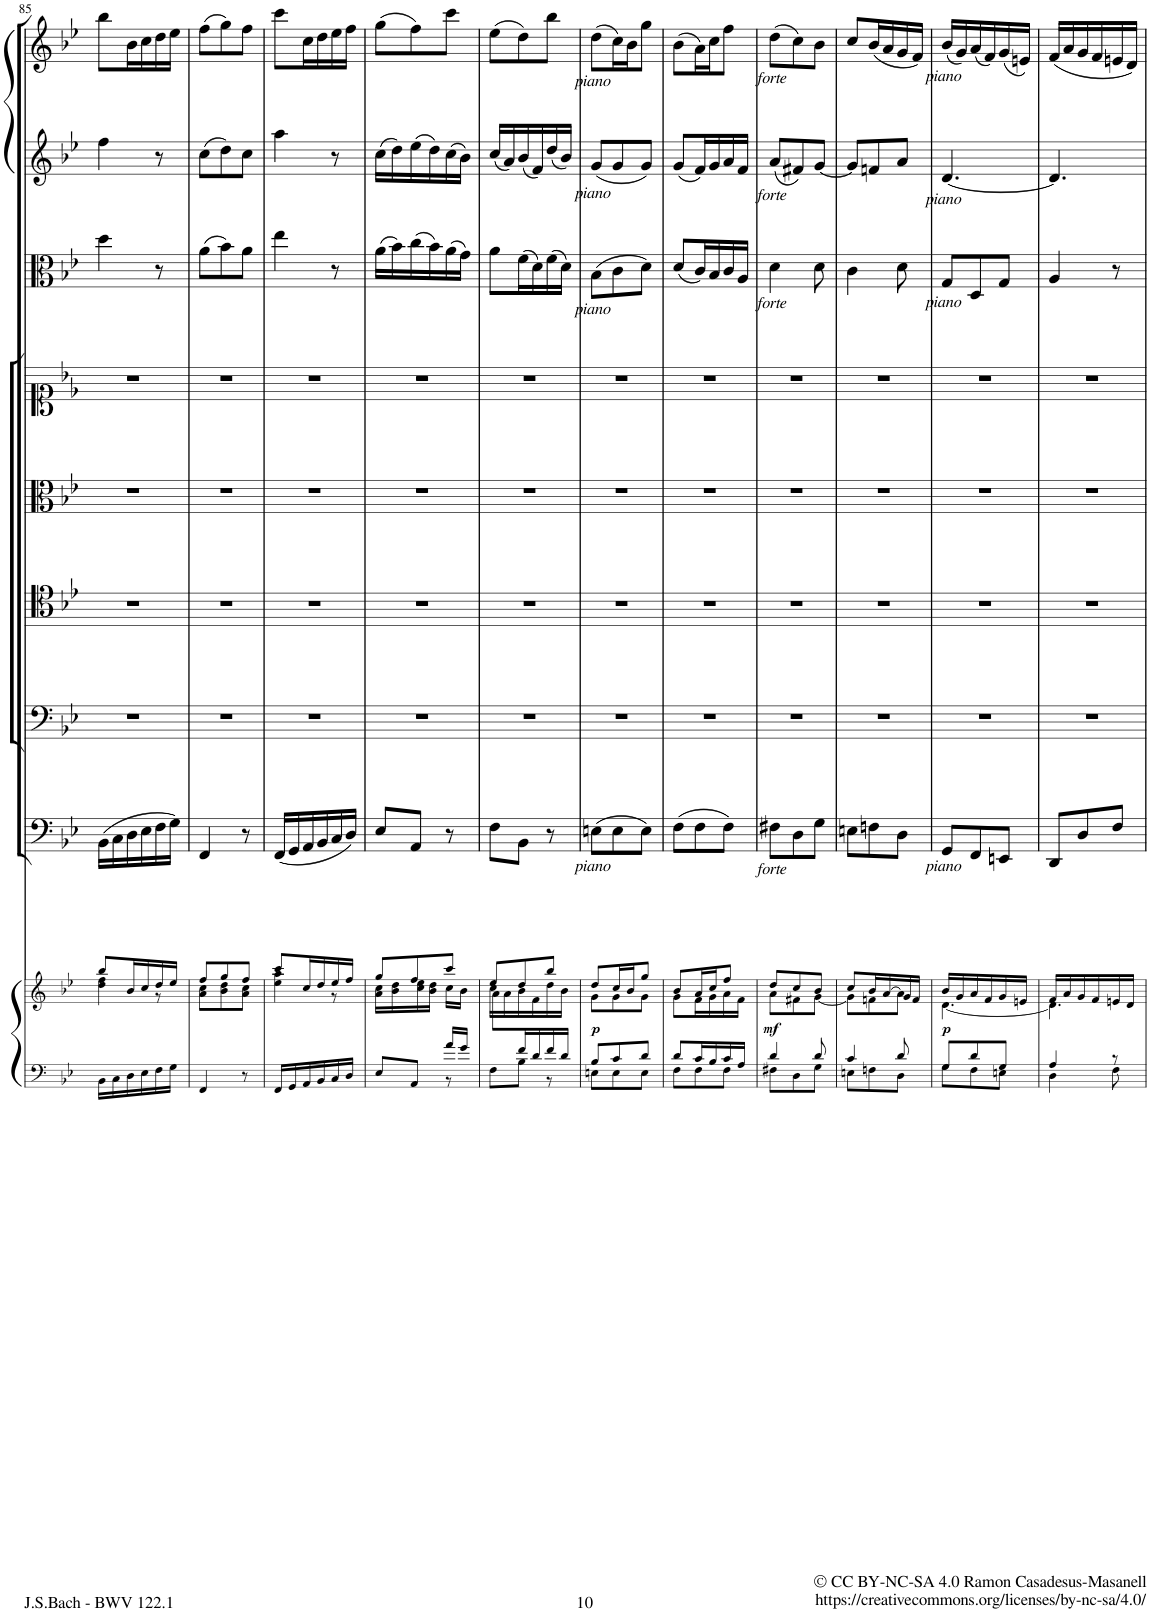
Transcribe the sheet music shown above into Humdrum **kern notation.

**kern	**kern	**dynam	**kern	**dynam	**kern	**kern	**kern	**kern	**kern	**dynam	**kern	**dynam	**kern	**dynam
*part9	*part9	*part9	*part8	*part8	*part7	*part6	*part5	*part4	*part3	*part3	*part2	*part2	*part1	*part1
*staff10	*staff9	*staff9/10	*staff8	*staff8	*staff7	*staff6	*staff5	*staff4	*staff3	*staff3	*staff2	*staff2	*staff1	*staff1
*I"Piano reduction	*	*	*I"Continuo	*	*I"Basso	*I"Tenore	*I"Alto	*I"Soprano	*I"Taille Viola	*	*I"Oboe II Violino II	*	*I"Oboe I Violino I	*
*I'Pno	*	*	*	*	*	*	*	*	*I'Vla	*	*I'Ob	*	*I'Ob	*
!!LO:PB:g=z
*clefF4	*clefG2	*	*clefF4	*	*clefF4	*clefC4	*clefC3	*clefC1	*clefC3	*	*clefG2	*	*clefG2	*
*k[b-e-]	*k[b-e-]	*	*k[b-e-]	*	*k[b-e-]	*k[b-e-]	*k[b-e-]	*k[b-e-]	*k[b-e-]	*	*k[b-e-]	*	*k[b-e-]	*
*M3/8	*M3/8	*	*M3/8	*	*M3/8	*M3/8	*M3/8	*M3/8	*M3/8	*	*M3/8	*	*M3/8	*
=85	=85	=85	=85	=85	=85	=85	=85	=85	=85	=85	=85	=85	=85	=85
*	*^	*	*	*	*	*	*	*	*	*	*	*	*	*
16BB-\LL	8bb-/L	4dd\ 4ff\	.	(16BB-\LL	.	4.r	4.r	4.r	4.r	4dd\	.	4ff\	.	8bb-\L	.
16C\	.	.	.	16C\	.	.	.	.	.	.	.	.	.	.	.
16D\	16b-/L	.	.	16D\	.	.	.	.	.	.	.	.	.	16b-\L	.
16E-\	16cc/	.	.	16E-\	.	.	.	.	.	.	.	.	.	16cc\	.
16F\	16dd/	8r	.	16F\	.	.	.	.	.	8r	.	8r	.	16dd\	.
16G\JJ	16ee-/JJ	.	.	16G\JJ)	.	.	.	.	.	.	.	.	.	16ee-\JJ	.
=86	=86	=86	=86	=86	=86	=86	=86	=86	=86	=86	=86	=86	=86	=86	=86
4FF/	8ff/L	8a\ 8cc\L	.	4FF/	.	4.r	4.r	4.r	4.r	(8a\L	.	(8cc\L	.	(8ff\L	.
.	8gg/	8b-\ 8dd\	.	.	.	.	.	.	.	8b-\)	.	8dd\)	.	8gg\)	.
8r	8ff/J	8a\ 8cc\J	.	8r	.	.	.	.	.	8a\J	.	8cc\J	.	8ff\J	.
=87	=87	=87	=87	=87	=87	=87	=87	=87	=87	=87	=87	=87	=87	=87	=87
16FF/LL	8ccc/L	4ee-\ 4aa\	.	(16FF/LL	.	4.r	4.r	4.r	4.r	4ee-\	.	4aa\	.	8ccc\L	.
16GG/	.	.	.	16GG/	.	.	.	.	.	.	.	.	.	.	.
16AA/	16cc/L	.	.	16AA/	.	.	.	.	.	.	.	.	.	16cc\L	.
16BB-/	16dd/	.	.	16BB-/	.	.	.	.	.	.	.	.	.	16dd\	.
16C/	16ee-/	8r	.	16C/	.	.	.	.	.	8r	.	8r	.	16ee-\	.
16D/JJ	16ff/JJ	.	.	16D/JJ)	.	.	.	.	.	.	.	.	.	16ff\JJ	.
=88	=88	=88	=88	=88	=88	=88	=88	=88	=88	=88	=88	=88	=88	=88	=88
*^	*	*	*	*	*	*	*	*	*	*	*	*	*	*	*
4ryy	8E-/L	8gg/L	16a\ 16cc\LL	.	8E-/L	.	4.r	4.r	4.r	4.r	(16a\LL	.	(16cc\LL	.	(8gg\L	.
.	.	.	16b-\ 16dd\	.	.	.	.	.	.	.	16b-\)	.	16dd\)	.	.	.
.	8AA/J	8ff/	16cc\ 16ee-\	.	8AA/J	.	.	.	.	.	(16cc\	.	(16ee-\	.	8ff\)	.
.	.	.	16b-\ 16dd\JJ	.	.	.	.	.	.	.	16b-\)	.	16dd\)	.	.	.
16a/LL	8r	8ccc/J	16cc\LL	.	8r	.	.	.	.	.	(16a\	.	(16cc\	.	8ccc\J	.
16g/JJ	.	.	16b-\JJ	.	.	.	.	.	.	.	16g\JJ)	.	16b-\JJ)	.	.	.
=89	=89	=89	=89	=89	=89	=89	=89	=89	=89	=89	=89	=89	=89	=89	=89	=89
*	*	*	*^	*	*	*	*	*	*	*	*	*	*	*	*	*
8ryy	8F\L	8ee-/L	16cc\LL	8a\L	.	8F\L	.	4.r	4.r	4.r	4.r	8a\L	.	(16cc/LL	.	(8ee-\L	.
.	.	.	16a\	.	.	.	.	.	.	.	.	.	.	16a/)	.	.	.
16f/L	8B-\J	8dd/	16b-\	4ryy	.	8BB-\J	.	.	.	.	.	(16f\L	.	(16b-/	.	8dd\)	.
16d/	.	.	16f\	.	.	.	.	.	.	.	.	16d\)	.	16f/)	.	.	.
16f/	8r	8bb-/J	16dd\	.	.	8r	.	.	.	.	.	(16f\	.	(16dd/	.	8bb-\J	.
16d/JJ	.	.	16b-\JJ	.	.	.	.	.	.	.	.	16d\JJ)	.	16b-/JJ)	.	.	.
*	*	*	*v	*v	*	*	*	*	*	*	*	*	*	*	*	*	*
=90	=90	=90	=90	=90	=90	=90	=90	=90	=90	=90	=90	=90	=90	=90	=90	=90
!	!	!	!	!LO:DY:b	!	!LO:DY:b	!	!	!	!	!	!LO:DY:b	!	!LO:DY:b	!	!LO:DY:b
8B-/L	8En\L	8dd/L	8g\L	p	(8En\L	other-dynamics	4.r	4.r	4.r	4.r	(8B-\L	other-dynamics	(8g/L	other-dynamics	(8dd\L	other-dynamics
8c/	8E\	16cc/L	8g\	.	8E\	.	.	.	.	.	8c\	.	8g/	.	16cc\L)	.
.	.	16b-/J	.	.	.	.	.	.	.	.	.	.	.	.	16b-\J	.
8d/J	8E\J	8gg/J	8g\J	.	8E\J)	.	.	.	.	.	8d\J)	.	8g/J)	.	8gg\J	.
=91	=91	=91	=91	=91	=91	=91	=91	=91	=91	=91	=91	=91	=91	=91	=91	=91
8d/L	8F\L	8b-/L	8g\L	.	(8F\L	.	4.r	4.r	4.r	4.r	(8d/L	.	(8g/L	.	(8b-\L	.
16c/L	8F\	16a/L	16f\L	.	8F\	.	.	.	.	.	16c/L)	.	16f/L)	.	16a\L)	.
16B-/	.	16cc/J	16g\	.	.	.	.	.	.	.	16B-/	.	16g/	.	16cc\J	.
16c/	8F\J	8ff/J	16a\	.	8F\J)	.	.	.	.	.	16c/	.	16a/	.	8ff\J	.
16A/JJ	.	.	16f\JJ	.	.	.	.	.	.	.	16A/JJ	.	16f/JJ	.	.	.
=92	=92	=92	=92	=92	=92	=92	=92	=92	=92	=92	=92	=92	=92	=92	=92	=92
!	!	!	!	!LO:DY:b	!	!LO:DY:b	!	!	!	!	!	!LO:DY:b	!	!LO:DY:b	!	!LO:DY:b
4d/	8F#X\L	8dd/L	8a\L	mf	8F#X\L	other-dynamics	4.r	4.r	4.r	4.r	4d\	other-dynamics	(8a/L	other-dynamics	(8dd\L	other-dynamics
.	8D\	8cc/	8f#X\	.	8D\	.	.	.	.	.	.	.	8f#X/)	.	8cc\)	.
8d/	8G\J	8b-/J	[8g\J	.	8G\J	.	.	.	.	.	8d\	.	[8g/J	.	8b-\J	.
=93	=93	=93	=93	=93	=93	=93	=93	=93	=93	=93	=93	=93	=93	=93	=93	=93
4c/	8En\L	8cc/L	8g\L]	.	8En\L	.	4.r	4.r	4.r	4.r	4c\	.	8g/L]	.	8cc/L	.
.	8Fn\	16b-/L	8fn\	.	8Fn\	.	.	.	.	.	.	.	8fn/	.	(16b-/L	.
.	.	[16a/	.	.	.	.	.	.	.	.	.	.	.	.	16a/	.
8d/	8D\J	16g/	8a\J]	.	8D\J	.	.	.	.	.	8d\	.	8a/J	.	16g/	.
.	.	16f/JJ	.	.	.	.	.	.	.	.	.	.	.	.	16f/JJ)	.
=94	=94	=94	=94	=94	=94	=94	=94	=94	=94	=94	=94	=94	=94	=94	=94	=94
!	!	!	!	!LO:DY:b	!	!LO:DY:b	!	!	!	!	!	!LO:DY:b	!	!LO:DY:b	!	!LO:DY:b
8G/L	8G\L	16b-/LL	[4.d\	p	8GG/L	other-dynamics	4.r	4.r	4.r	4.r	8G/L	other-dynamics	[4.d/	other-dynamics	(16b-/LL	other-dynamics
.	.	16g/	.	.	.	.	.	.	.	.	.	.	.	.	16g/)	.
8d/	8F\	16a/	.	.	8FF/	.	.	.	.	.	8D/	.	.	.	(16a/	.
.	.	16f/	.	.	.	.	.	.	.	.	.	.	.	.	16f/)	.
8G/J	8En\J	16g/	.	.	8EEn/J	.	.	.	.	.	8G/J	.	.	.	(16g/	.
.	.	16en/JJ	.	.	.	.	.	.	.	.	.	.	.	.	16en/JJ)	.
=95	=95	=95	=95	=95	=95	=95	=95	=95	=95	=95	=95	=95	=95	=95	=95	=95
4A/	4D\	16f/LL	4.d\]	.	8DD/L	.	4.r	4.r	4.r	4.r	4A/	.	4.d/]	.	(16f/LL	.
.	.	16a/	.	.	.	.	.	.	.	.	.	.	.	.	16a/	.
.	.	16g/	.	.	8D/	.	.	.	.	.	.	.	.	.	16g/	.
.	.	16f/	.	.	.	.	.	.	.	.	.	.	.	.	16f/	.
8r	8F\	16en/	.	.	8F/J	.	.	.	.	.	8r	.	.	.	16en/	.
.	.	16d/JJ	.	.	.	.	.	.	.	.	.	.	.	.	16d/JJ)	.
*v	*v	*	*	*	*	*	*	*	*	*	*	*	*	*	*	*
*	*v	*v	*	*	*	*	*	*	*	*	*	*	*	*	*
=	=	=	=	=	=	=	=	=	=	=	=	=	=	=
*-	*-	*-	*-	*-	*-	*-	*-	*-	*-	*-	*-	*-	*-	*-
